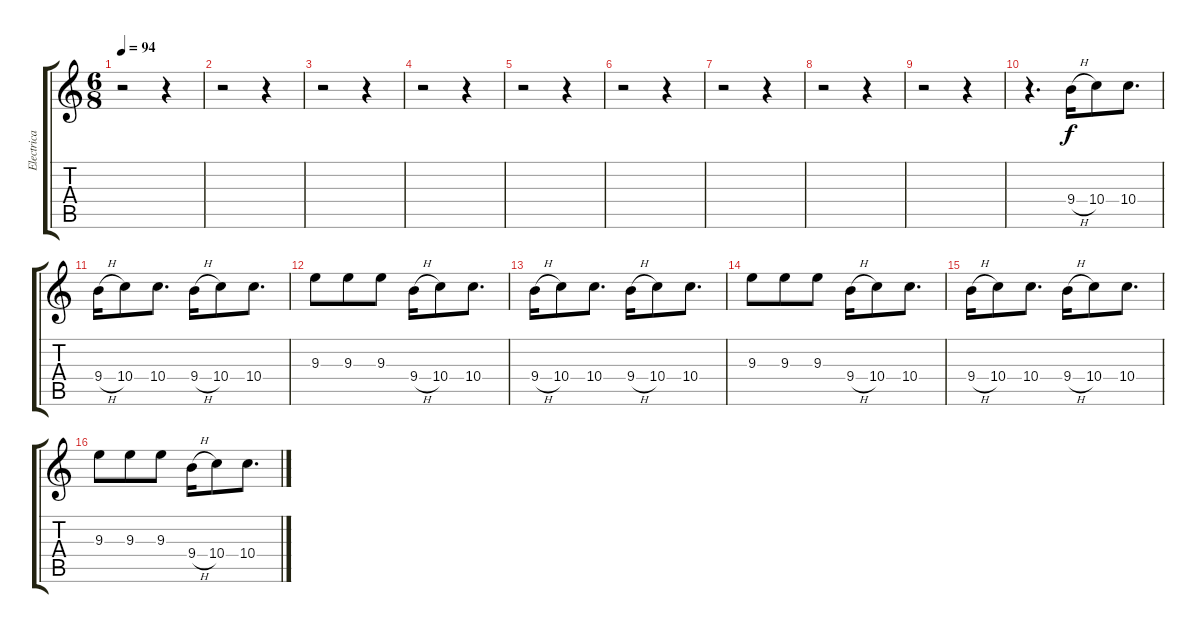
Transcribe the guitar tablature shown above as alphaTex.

\track ("Electrica 1" "Electrica ") {instrument electricguitarclean}
\staff {score tabs}
\tuning (E4 B3 G3 D3 A2 E2) {hide}
\ts (6 8)
\tempo 94
\clef g2
\ks c
r.2{dy f} r.4 |
r.2 r.4 |
r.2 r.4 |
r.2 r.4 |
r.2 r.4 |
r.2 r.4 |
r.2 r.4 |
r.2 r.4 |
r.2 r.4 |
r.4{d} 9.4{h}.16 10.4.8 10.4.8{d} |
9.4{h}.16 10.4.8 10.4.8{d} 9.4{h}.16 10.4.8 10.4.8{d} |
9.3.8 9.3.8 9.3.8 9.4{h}.16 10.4.8 10.4.8{d} |
9.4{h}.16 10.4.8 10.4.8{d} 9.4{h}.16 10.4.8 10.4.8{d} |
9.3.8 9.3.8 9.3.8 9.4{h}.16 10.4.8 10.4.8{d} |
9.4{h}.16 10.4.8 10.4.8{d} 9.4{h}.16 10.4.8 10.4.8{d} |
9.3.8 9.3.8 9.3.8 9.4{h}.16 10.4.8 10.4.8{d}
